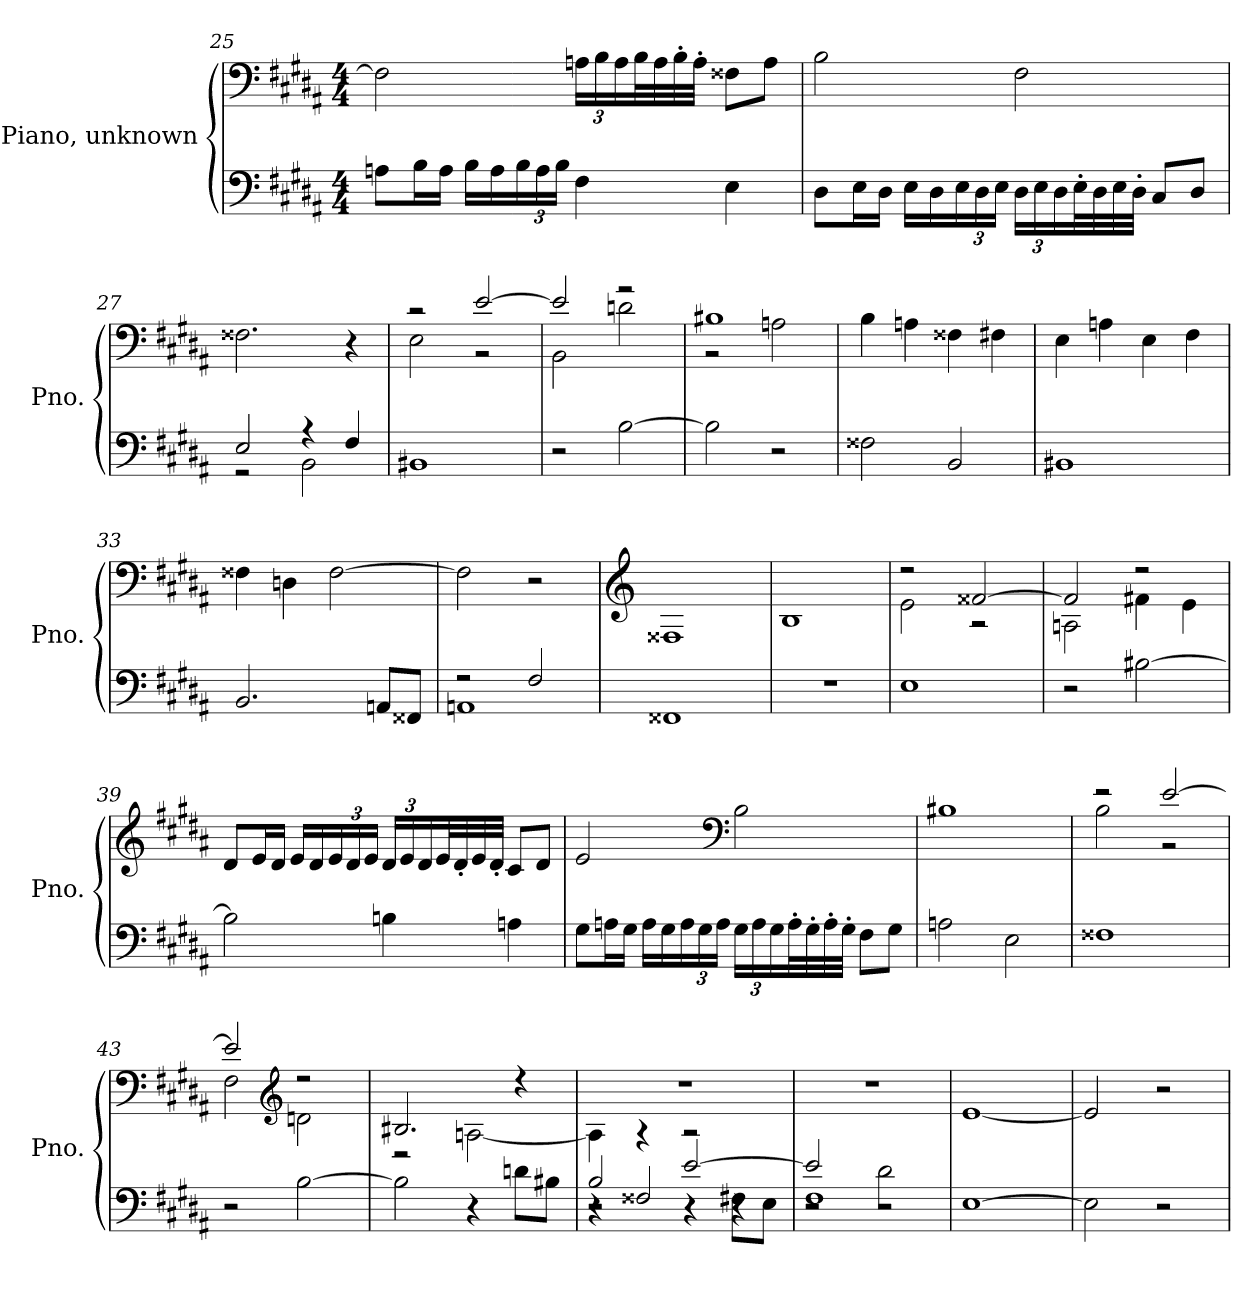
**kern	**kern
*part1	*part1
*staff2	*staff1
*I"Piano, unknown	*
*I'Pno.	*
*clefF4	*clefF4
*k[f#c#g#d#a#]	*k[f#c#g#d#a#]
*M4/4	*M4/4
=25	=25
8An\L	2F##\]
16B\L	.
16A\JJ	.
16B\LL	.
16A\	.
*Xbrackettup	*
24B\	.
24A\	.
24B\JJ	.
*	*Xbrackettup
4F#\	24An\LL
.	24B\
.	24A\
.	32B\L
.	32A\
.	32B'\
.	32A'\JJJ
4E\	8F##X\L
.	8A\J
!!LO:LB:g=z
=26	=26
8D#\L	2B\
16E\L	.
16D#\JJ	.
16E\LL	.
16D#\	.
24E\	.
24D#\	.
24E\JJ	.
24D#\LL	2F#\
24E\	.
24D#\	.
32E'\L	.
32D#\	.
32E\	.
32D#'\JJJ	.
8C#/L	.
8D#/J	.
=27	=27
*^	*
2E/	2r	2.F##X\
4r	2BB\	.
4F#/	.	4r
*v	*v	*
=28	=28
*	*^
1BB#X	2r	2E\
.	[2e/	2r
=29	=29	=29
2r	2e/]	2BB\
[2B\	2r	2dn\
=30	=30	=30
2B\]	1B#X	2r
2r	.	2An\
*	*v	*v
=31	=31
2F##X\	4B\
.	4An\
2BB/	4F##X\
.	4F#X\
!!LO:LB:g=z
=32	=32
1BB#X	4E\
.	4An\
.	4E\
.	4F#\
=33	=33
2.BB/	4F##X\
.	4Dn\
.	[2F##\
8AAn/L	.
8FF##X/J	.
=34	=34
*^	*
2r	1AAn	2F##\]
2F#/	.	2r
*v	*v	*
=35	=35
*	*clefG2
1FF##X	1F##X
=36	=36
1r	1B
=37	=37
*	*^
1E	2r	2e\
.	[2f##X/	2r
=38	=38	=38
2r	2f##/]	2An\
[2B#X\	2r	4f#X\
.	.	4e\
*	*v	*v
!!LO:PB:g=z
=39	=39
2B#\]	8d#/L
.	16e/L
.	16d#/JJ
.	16e/LL
.	16d#/
.	24e/
.	24d#/
.	24e/JJ
4Bn\	24d#/LL
.	24e/
.	24d#/
.	32e/L
.	32d#'/
.	32e/
.	32d#'/JJJ
4An\	8c#/L
.	8d#/J
=40	=40
8G#\L	2e/
16An\L	.
16G#\JJ	.
16A\LL	.
16G#\	.
24A\	.
24G#\	.
24A\JJ	.
*	*clefF4
24G#\LL	2B\
24A\	.
24G#\	.
32A'\L	.
32G#'\	.
32A'\	.
32G#'\JJJ	.
8F#\L	.
8G#\J	.
=41	=41
2An\	1B#X
2E\	.
=42	=42
*	*^
1F##X	2r	2B\
.	[2e/	2r
!!LO:LB:g=z	!!
=43	=43	=43
2r	2e/]	2F#\
*	*clefG2	*
[2B\	2r	2dn\
=44	=44	=44
2B\]	2.B#X/	2r
4r	.	[2An\
8dn\L	4r	.
8B#X\J	.	.
=45	=45	=45
*^	*	*
*	*^	*	*
2B/	2r	4r	1r	4A\]
.	.	2F##X/	.	4r
[2e/	4r	.	.	2r
.	8F#X\L	4r	.	.
.	8E\J	.	.	.
*	*	*	*v	*v
=46	=46	=46	=46
2e/]	2r	1F#	1r
2r	2d#\	.	.
*v	*v	*v	*
=47	=47
[1E	[1e
=48	=48
2E\]	2e/]
2r	2r
=	=
*-	*-
